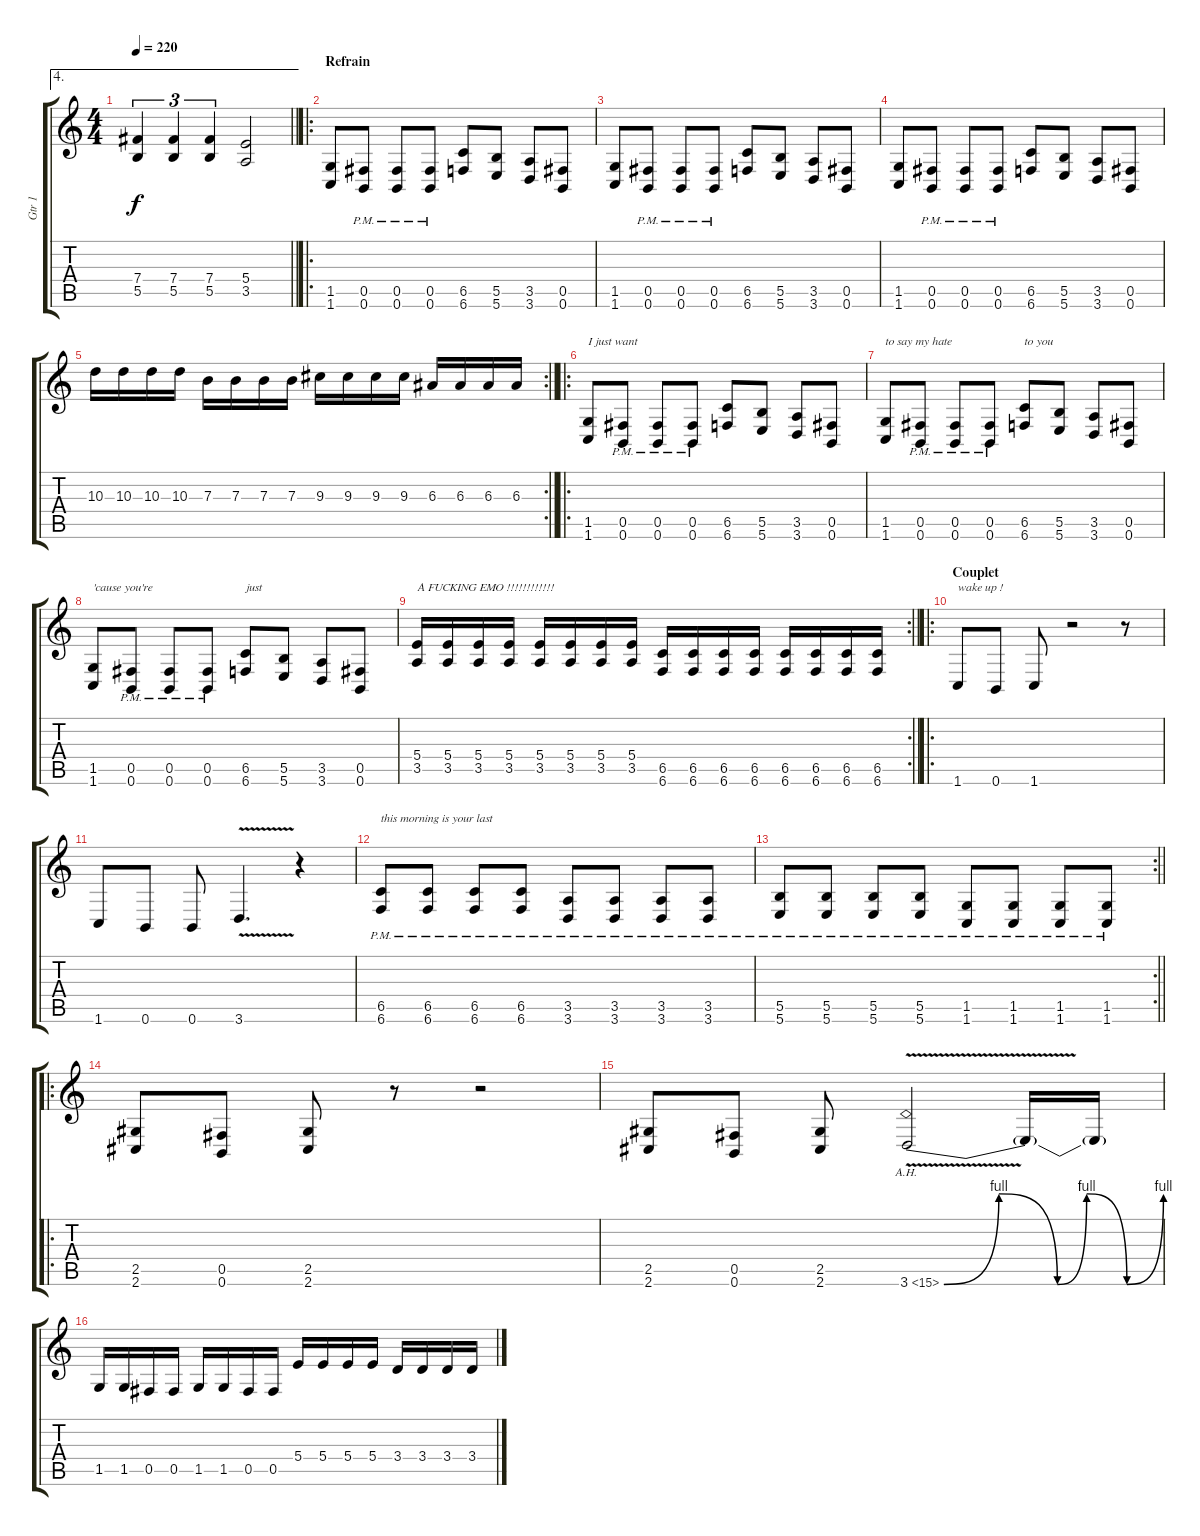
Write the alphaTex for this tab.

\track ("Gtr 1" "Gtr 1") {instrument distortionguitar}
\staff {score tabs}
\tuning (Db4 Ab3 E3 B2 Gb2 B1) {hide}
\ae 4
\ts (4 4)
\tempo 220
\clef g2
\barLineRight lightlight
\ks c
(7.4 5.5).4{tu (3 2) dy f} (7.4 5.5).4{tu (3 2)} (7.4 5.5).4{tu (3 2)} (5.4 3.5).2 |
\ro
\section ("" "Refrain")
(1.5 1.6).8 (0.5{pm} 0.6{pm}).8 (0.5{pm} 0.6{pm}).8 (0.5{pm} 0.6{pm}).8 (6.5 6.6).8 (5.5 5.6).8 (3.5 3.6).8 (0.5 0.6).8 |
(1.5 1.6).8 (0.5{pm} 0.6{pm}).8 (0.5{pm} 0.6{pm}).8 (0.5{pm} 0.6{pm}).8 (6.5 6.6).8 (5.5 5.6).8 (3.5 3.6).8 (0.5 0.6).8 |
(1.5 1.6).8 (0.5{pm} 0.6{pm}).8 (0.5{pm} 0.6{pm}).8 (0.5{pm} 0.6{pm}).8 (6.5 6.6).8 (5.5 5.6).8 (3.5 3.6).8 (0.5 0.6).8 |
\rc 2
\barLineRight lightlight
10.3.16 10.3.16 10.3.16 10.3.16 7.3.16 7.3.16 7.3.16 7.3.16 9.3.16 9.3.16 9.3.16 9.3.16 6.3.16 6.3.16 6.3.16 6.3.16 |
\ro
(1.5 1.6).8{txt "I just want"} (0.5{pm} 0.6{pm}).8 (0.5{pm} 0.6{pm}).8 (0.5{pm} 0.6{pm}).8 (6.5 6.6).8 (5.5 5.6).8 (3.5 3.6).8 (0.5 0.6).8 |
(1.5 1.6).8{txt "to say my hate"} (0.5{pm} 0.6{pm}).8 (0.5{pm} 0.6{pm}).8 (0.5{pm} 0.6{pm}).8 (6.5 6.6).8{txt "to you"} (5.5 5.6).8 (3.5 3.6).8 (0.5 0.6).8 |
(1.5 1.6).8{txt "'cause you're"} (0.5{pm} 0.6{pm}).8 (0.5{pm} 0.6{pm}).8 (0.5{pm} 0.6{pm}).8 (6.5 6.6).8{txt "just"} (5.5 5.6).8 (3.5 3.6).8 (0.5 0.6).8 |
\rc 2
\barLineRight lightlight
(5.4 3.5).16{txt "A FUCKING EMO !!!!!!!!!!!!"} (5.4 3.5).16 (5.4 3.5).16 (5.4 3.5).16 (5.4 3.5).16 (5.4 3.5).16 (5.4 3.5).16 (5.4 3.5).16 (6.5 6.6).16 (6.5 6.6).16 (6.5 6.6).16 (6.5 6.6).16 (6.5 6.6).16 (6.5 6.6).16 (6.5 6.6).16 (6.5 6.6).16 |
\ro
\section ("" "Couplet")
1.6.8{txt "wake up !"} 0.6.8 1.6.8 r.2 r.8 |
1.6.8 0.6.8 0.6.8 3.6{v}.4{d} r.4 |
(6.5{pm} 6.6{pm}).8{txt "this morning is your last"} (6.5{pm} 6.6{pm}).8 (6.5{pm} 6.6{pm}).8 (6.5{pm} 6.6{pm}).8 (3.5{pm} 3.6{pm}).8 (3.5{pm} 3.6{pm}).8 (3.5{pm} 3.6{pm}).8 (3.5{pm} 3.6{pm}).8 |
\rc 2
\barLineRight lightlight
(5.5{pm} 5.6{pm}).8 (5.5{pm} 5.6{pm}).8 (5.5{pm} 5.6{pm}).8 (5.5{pm} 5.6{pm}).8 (1.5{pm} 1.6{pm}).8 (1.5{pm} 1.6{pm}).8 (1.5{pm} 1.6{pm}).8 (1.5{pm} 1.6{pm}).8 |
\ro
(2.5 2.6).8 (0.5 0.6).8 (2.5 2.6).8 r.8 r.2 |
(2.5 2.6).8 (0.5 0.6).8 (2.5 2.6).8 3.6{be (custom 0 0 15 4 31 0 39 4 50 0 60 4) ah 12 v}.2 3.6{t}.16 3.6{t}.16 |
1.5.16 1.5.16 0.5.16 0.5.16 1.5.16 1.5.16 0.5.16 0.5.16 5.4.16 5.4.16 5.4.16 5.4.16 3.4.16 3.4.16 3.4.16 3.4.16
